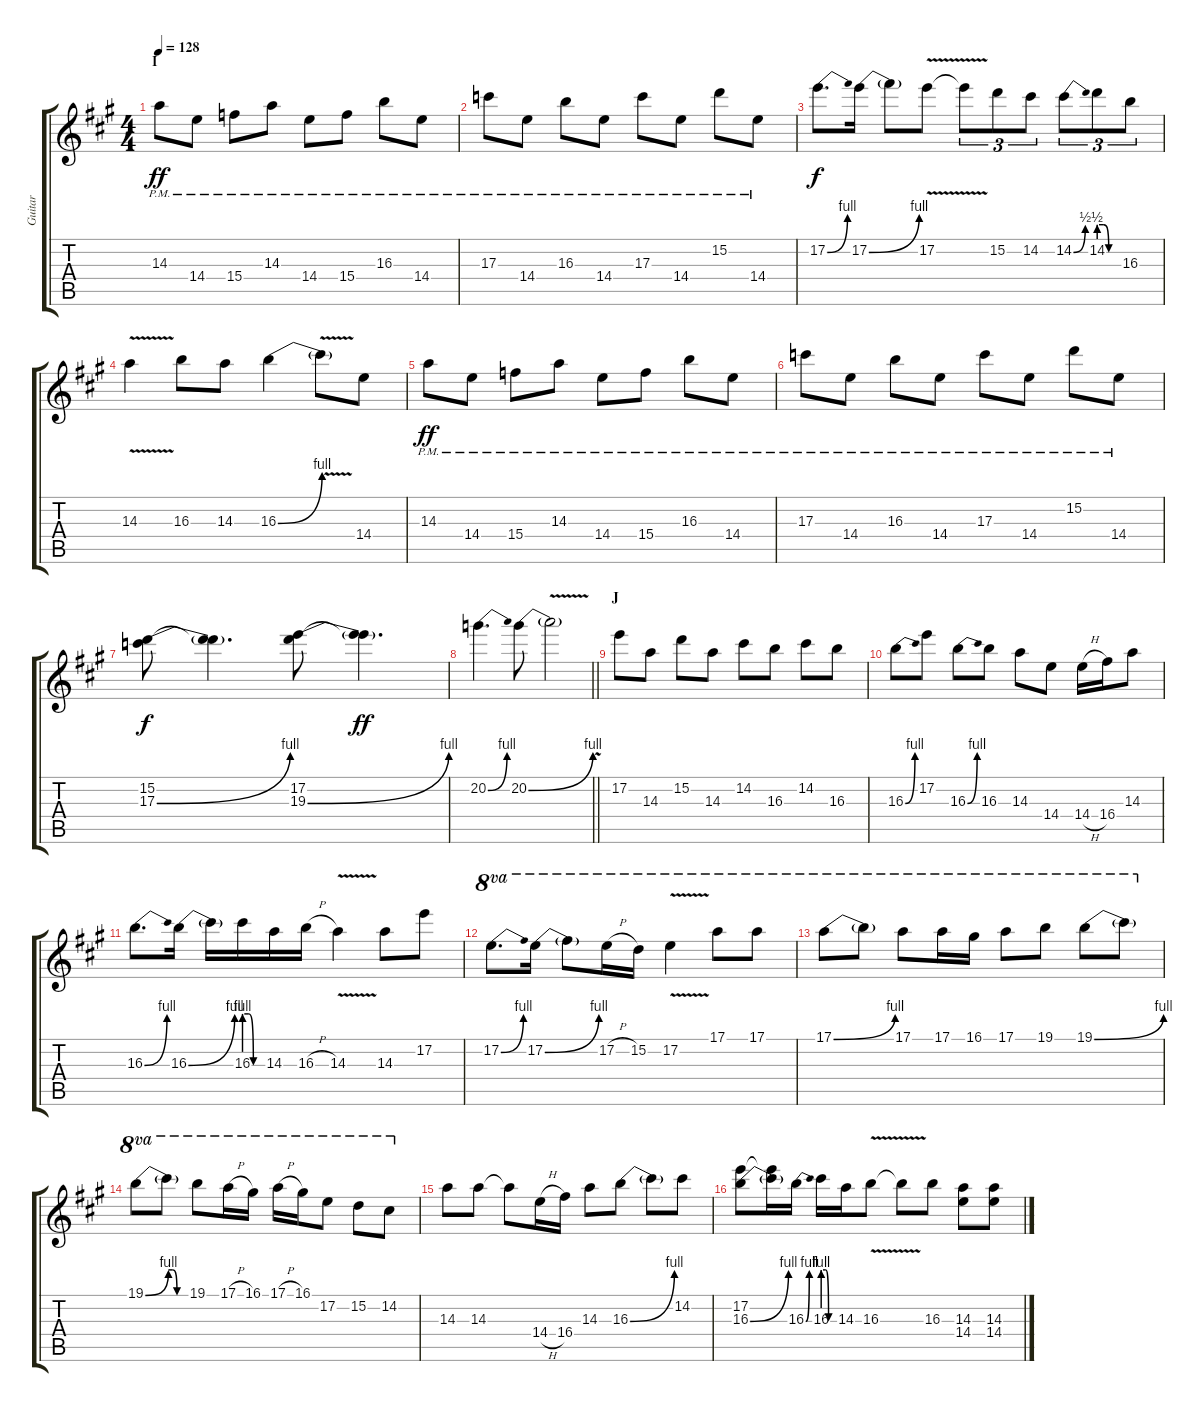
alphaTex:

\track ("Guitar" "Guitar") {instrument distortionguitar}
\staff {score tabs}
\tuning (E4 B3 G3 D3 A2 E2) {hide}
\ts (4 4)
\section ("" "I")
\tempo 128
\clef g2
\ks a
14.3{pm}.8{dy ff} 14.4{pm}.8 15.4{pm}.8 14.3{pm}.8 14.4{pm}.8 15.4{pm}.8 16.3{pm}.8 14.4{pm}.8 |
17.3{pm}.8 14.4{pm}.8 16.3{pm}.8 14.4{pm}.8 17.3{pm}.8 14.4{pm}.8 15.2{pm}.8 14.4{pm}.8 |
17.2{be (bend 0 0 60 4)}.8{d dy f} 17.2{be (bend 0 0 60 4)}.16 17.2{t}.8 17.2{v}.8 17.2{t}.8{tu (3 2)} 15.2.8{tu (3 2)} 14.2.8{tu (3 2)} 14.2{be (bend 0 0 60 2)}.8{tu (3 2)} 14.2{be (custom 0 2 15 2 30 0 60 0)}.8{tu (3 2)} 16.3.8{tu (3 2)} |
14.3{v}.4 16.3.8 14.3.8 16.3{be (bend 0 0 60 4)}.4 16.3{v t}.8 14.4.8 |
14.3{pm}.8{dy ff} 14.4{pm}.8 15.4{pm}.8 14.3{pm}.8 14.4{pm}.8 15.4{pm}.8 16.3{pm}.8 14.4{pm}.8 |
17.3{pm}.8 14.4{pm}.8 16.3{pm}.8 14.4{pm}.8 17.3{pm}.8 14.4{pm}.8 15.2{pm}.8 14.4{pm}.8 |
(15.2 17.3{be (bend 0 0 60 4)}).8{dy f} (15.2{t} 17.3{t}).4{d} (17.2 19.3{be (bend 0 0 60 4)}).8 (17.2{t} 19.3{t}).4{d dy ff} |
\barLineRight lightlight
20.2{be (bend 0 0 60 4)}.4{d} 20.2{be (bend 0 0 60 4)}.8 20.2{v t}.2 |
\section ("" "J")
17.2.8 14.3.8 15.2.8 14.3.8 14.2.8 16.3.8 14.2.8 16.3.8 |
16.3{be (bend 0 0 60 4)}.8 17.2.8 16.3{be (bend 0 0 60 4)}.8 16.3.8 14.3.8 14.4.8 14.4{h}.16 16.4.16 14.3.8 |
16.3{be (bend 0 0 60 4)}.8{d} 16.3{be (bend 0 0 60 4)}.16 16.3{t}.16 16.3{be (custom 0 4 15 4 30 0 60 0)}.16 14.3.16 16.3{h}.16 14.3{v}.4 14.3.8 17.2.8 |
17.2{be (bend 0 0 60 4)}.8{d ot 8va} 17.2{be (bend 0 0 60 4)}.16{ot 8va} 17.2{t}.8{ot 8va} 17.2{h}.16{ot 8va} 15.2.16{ot 8va} 17.2{v}.4{ot 8va} 17.1.8{ot 8va} 17.1.8{ot 8va} |
17.1{be (bend 0 0 60 4)}.8{ot 8va} 17.1{t}.8{ot 8va} 17.1.8{ot 8va} 17.1.16{ot 8va} 16.1.16{ot 8va} 17.1.8{ot 8va} 19.1.8{ot 8va} 19.1{be (bend 0 0 60 4)}.8{ot 8va} 19.1{t}.8{ot 8va} |
19.1{be (bend 0 0 60 4)}.8{ot 8va} 19.1{be (custom 0 4 15 4 30 0 60 0) t}.8{ot 8va} 19.1.8{ot 8va} 17.1{h}.16{ot 8va} 16.1.16{ot 8va} 17.1{h}.16{ot 8va} 16.1.16{ot 8va} 17.2.8{ot 8va} 15.2.8{ot 8va} 14.2.8{ot 8va} |
14.3.8 14.3.8 14.3{t}.8 14.4{h}.16 16.4.16 14.3.8 16.3{be (bend 0 0 60 4)}.8 16.3{t}.8 14.2.8 |
(17.2 16.3{be (bend 0 0 60 4)}).8 (17.2{t} 16.3{t}).16 16.3{be (bend 0 0 60 4)}.16 16.3{be (custom 0 4 15 4 30 0 60 0)}.16 14.3.16 16.3{v}.8 16.3{t}.8 16.3.8 (14.3 14.4).8 (14.3 14.4).8
